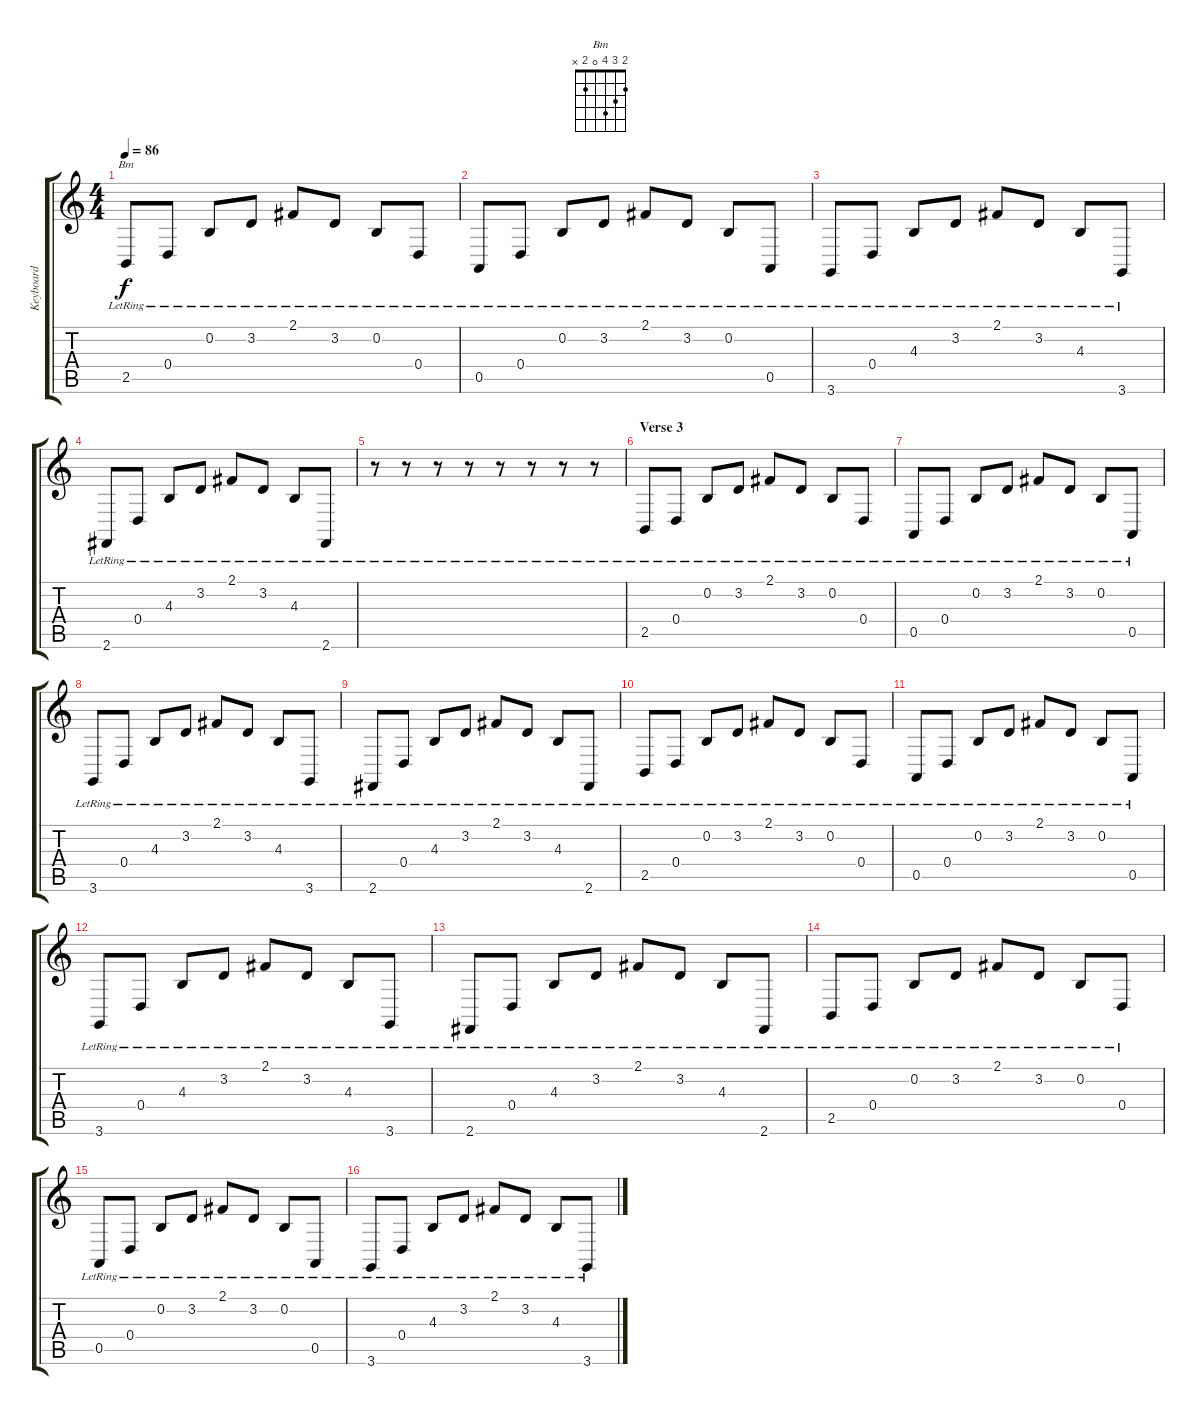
\track ("Keyboard" "Keyboard") {instrument acousticgrandpiano}
\staff {score tabs}
\tuning (E4 B3 G3 D3 A2 E2) {hide}
\chord ("Bm" 2 3 4 0 2 x)
\ts (4 4)
\tempo 86
\clef g2
\ks c
2.5{lr}.8{ch "Bm" dy f} 0.4{lr}.8 0.2{lr}.8 3.2{lr}.8 2.1{lr}.8 3.2{lr}.8 0.2{lr}.8 0.4{lr}.8 |
0.5{lr}.8 0.4{lr}.8 0.2{lr}.8 3.2{lr}.8 2.1{lr}.8 3.2{lr}.8 0.2{lr}.8 0.5{lr}.8 |
3.6{lr}.8 0.4{lr}.8 4.3{lr}.8 3.2{lr}.8 2.1{lr}.8 3.2{lr}.8 4.3{lr}.8 3.6{lr}.8 |
2.6{lr}.8 0.4{lr}.8 4.3{lr}.8 3.2{lr}.8 2.1{lr}.8 3.2{lr}.8 4.3{lr}.8 2.6{lr}.8 |
r.8 r.8 r.8 r.8 r.8 r.8 r.8 r.8 |
\section ("" "Verse 3")
2.5{lr}.8 0.4{lr}.8 0.2{lr}.8 3.2{lr}.8 2.1{lr}.8 3.2{lr}.8 0.2{lr}.8 0.4{lr}.8 |
0.5{lr}.8 0.4{lr}.8 0.2{lr}.8 3.2{lr}.8 2.1{lr}.8 3.2{lr}.8 0.2{lr}.8 0.5{lr}.8 |
3.6{lr}.8 0.4{lr}.8 4.3{lr}.8 3.2{lr}.8 2.1{lr}.8 3.2{lr}.8 4.3{lr}.8 3.6{lr}.8 |
2.6{lr}.8 0.4{lr}.8 4.3{lr}.8 3.2{lr}.8 2.1{lr}.8 3.2{lr}.8 4.3{lr}.8 2.6{lr}.8 |
2.5{lr}.8 0.4{lr}.8 0.2{lr}.8 3.2{lr}.8 2.1{lr}.8 3.2{lr}.8 0.2{lr}.8 0.4{lr}.8 |
0.5{lr}.8 0.4{lr}.8 0.2{lr}.8 3.2{lr}.8 2.1{lr}.8 3.2{lr}.8 0.2{lr}.8 0.5{lr}.8 |
3.6{lr}.8 0.4{lr}.8 4.3{lr}.8 3.2{lr}.8 2.1{lr}.8 3.2{lr}.8 4.3{lr}.8 3.6{lr}.8 |
2.6{lr}.8 0.4{lr}.8 4.3{lr}.8 3.2{lr}.8 2.1{lr}.8 3.2{lr}.8 4.3{lr}.8 2.6{lr}.8 |
2.5{lr}.8 0.4{lr}.8 0.2{lr}.8 3.2{lr}.8 2.1{lr}.8 3.2{lr}.8 0.2{lr}.8 0.4{lr}.8 |
0.5{lr}.8 0.4{lr}.8 0.2{lr}.8 3.2{lr}.8 2.1{lr}.8 3.2{lr}.8 0.2{lr}.8 0.5{lr}.8 |
3.6{lr}.8 0.4{lr}.8 4.3{lr}.8 3.2{lr}.8 2.1{lr}.8 3.2{lr}.8 4.3{lr}.8 3.6{lr}.8
